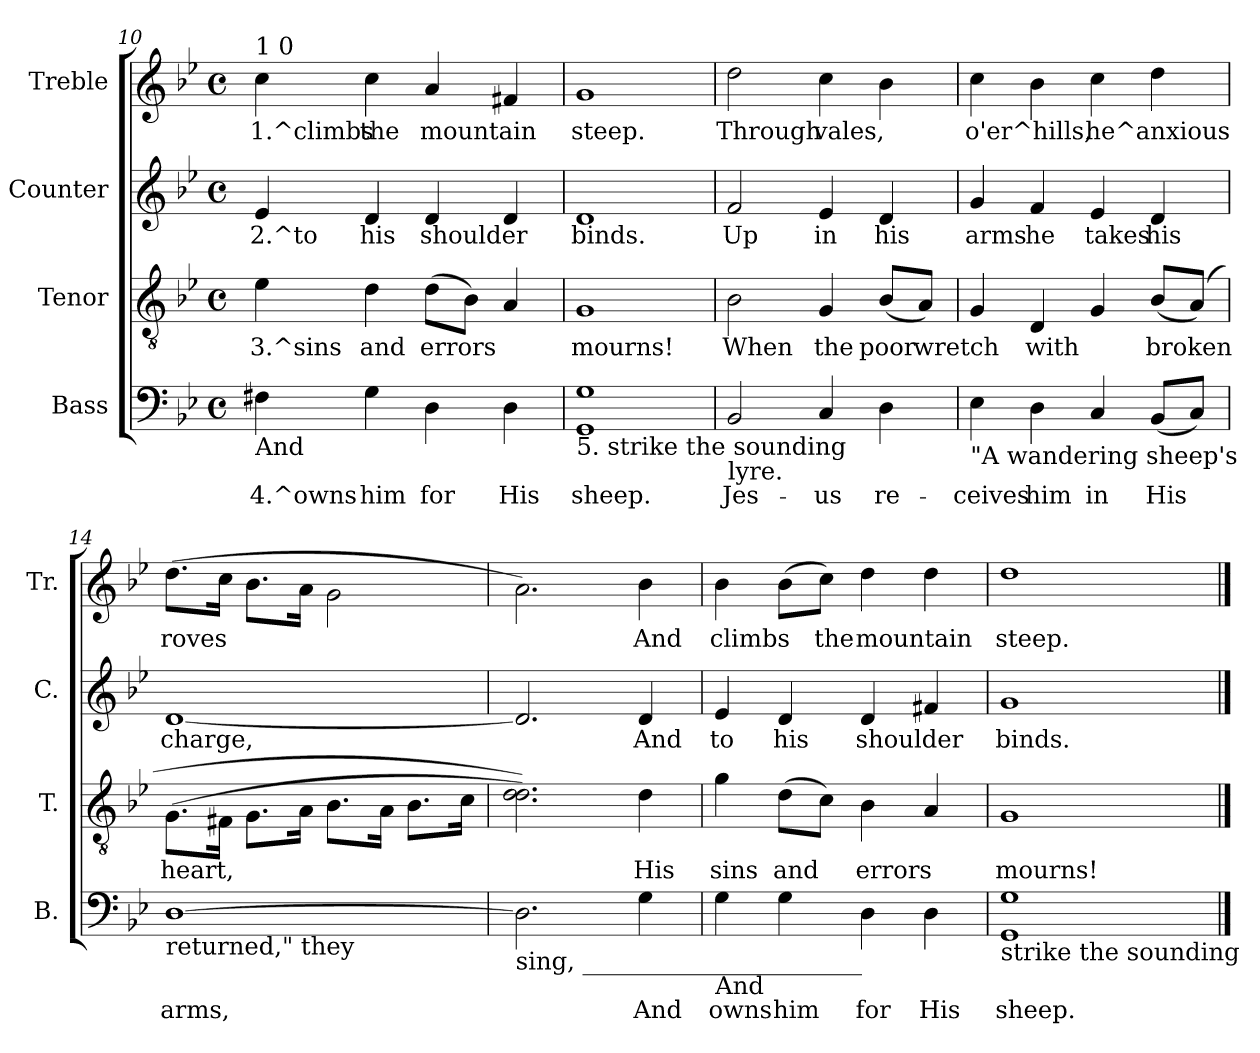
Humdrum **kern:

**kern	**text	**kern	**text	**kern	**text	**kern	**text
*part4	*part4	*part3	*part3	*part2	*part2	*part1	*part1
*staff4	*staff4	*staff3	*staff3	*staff2	*staff2	*staff1	*staff1
*I"Bass	*	*I"Tenor	*	*I"Counter	*	*I"Treble	*
*I'B.	*	*I'T.	*	*I'C.	*	*I'Tr.	*
!!LO:PB:g=z
*clefF4	*	*clefGv2	*	*clefG2	*	*clefG2	*
*k[b-e-]	*	*k[b-e-]	*	*k[b-e-]	*	*k[b-e-]	*
*B-:	*	*B-:	*	*B-:	*	*B-:	*
*M4/4	*	*M4/4	*	*M4/4	*	*M4/4	*
*met(c)	*	*met(c)	*	*met(c)	*	*met(c)	*
=10	=10	=10	=10	=10	=10	=10	=10
!	!	!	!	!	!	!LO:TX:a:t=1 0	!
!LO:TX:b:t=And	!	!	!	!	!	!	!
!	!LO:LY:b:rj	!	!LO:LY:b:rj	!	!LO:LY:b:rj	!	!LO:LY:b:rj
4F#X\	4.^owns	4e-\	3.^sins	4e-/	2.^to	4cc\	1.^climbs
!	!LO:LY:b:rj	!	!LO:LY:b:rj	!	!LO:LY:b:rj	!	!LO:LY:b:rj
4G\	him	4d\	and	4d/	his	4cc\	the
!	!LO:LY:b:rj	!	!LO:LY:b:rj	!	!LO:LY:b:rj	!	!LO:LY:b:rj
4D\	for	(>8d\L	errors	4d/	shoulder	4a/	mountain
!	!	!	!LO:LY:b:rj	!	!	!	!
.	.	8B-\J)	.	.	.	.	.
!	!LO:LY:b:rj	!	!LO:LY:b:rj	!	!LO:LY:b:rj	!	!LO:LY:b:rj
4D\	His	4A/	.	4d/	.	4f#X/	.
=11	=11	=11	=11	=11	=11	=11	=11
!LO:TX:b:t=5. strike the sounding	!	!	!	!	!	!	!
!	!LO:LY:b:rj	!	!LO:LY:b:rj	!	!LO:LY:b:rj	!	!LO:LY:b:rj
1G 1GG	sheep.	1G	mourns!	1d	binds.	1g	steep.
=12	=12	=12	=12	=12	=12	=12	=12
!LO:TX:b:t=lyre.	!	!	!	!	!	!	!
!	!LO:LY:b:rj	!	!LO:LY:b:rj	!	!LO:LY:b:rj	!	!LO:LY:b:rj
2BB-/	Jes-	2B-\	When	2f/	Up	2dd\	Through
!	!LO:LY:b:rj	!	!LO:LY:b:rj	!	!LO:LY:b:rj	!	!LO:LY:b:rj
4C/	-us	4G/	the	4e-/	in	4cc\	vales,
!	!LO:LY:b:rj	!	!LO:LY:b:rj	!	!LO:LY:b:rj	!	!LO:LY:b:rj
4D\	re-	(<8B-/L	poor	4d/	his	4b-\	.
!	!	!	!LO:LY:b:rj	!	!	!	!
.	.	8A/J)	wretch	.	.	.	.
=13	=13	=13	=13	=13	=13	=13	=13
!LO:TX:b:t="A wandering sheep's	!	!	!	!	!	!	!
!	!LO:LY:b:rj	!	!LO:LY:b:rj	!	!LO:LY:b:rj	!	!LO:LY:b:rj
4E-\	-ceives	4G/	.	4g/	arms	4cc\	o'er^hills,
!	!LO:LY:b:rj	!	!LO:LY:b:rj	!	!LO:LY:b:rj	!	!LO:LY:b:rj
4D\	him	4D/	with	4f/	he	4b-\	.
!	!LO:LY:b:rj	!	!LO:LY:b:rj	!	!LO:LY:b:rj	!	!LO:LY:b:rj
4C/	in	4G/	.	4e-/	takes	4cc\	he^anxious
!	!LO:LY:b:rj	!	!LO:LY:b:rj	!	!LO:LY:b:rj	!	!LO:LY:b:rj
(<8BB-/L	His	(<8B-/L	broken	4d/	his	4dd\	.
!	!LO:LY:b:rj	!	!LO:LY:b:rj	!	!	!	!
8C/J)	.	(>8A/J)	.	.	.	.	.
=14	=14	=14	=14	=14	=14	=14	=14
!LO:TX:b:t=returned," they	!	!	!	!	!	!	!
!	!LO:LY:b:rj	!	!LO:LY:b:rj	!	!LO:LY:b:rj	!	!LO:LY:b:rj
[>1D	arms,	(>8.G\L	heart,	[<1d	charge,	(>8.dd\L	roves
!	!	!	!LO:LY:b:rj	!	!	!	!LO:LY:b:rj
.	.	16F#X\J	.	.	.	16cc\J	.
!	!	!	!LO:LY:b:rj	!	!	!	!LO:LY:b:rj
.	.	8.G\L	.	.	.	8.b-\L	.
!	!	!	!LO:LY:b:rj	!	!	!	!LO:LY:b:rj
.	.	16A\J	.	.	.	16a\J	.
!	!	!	!LO:LY:b:rj	!	!	!	!LO:LY:b:rj
.	.	8.B-\L	.	.	.	2g\	.
!	!	!	!LO:LY:b:rj	!	!	!	!
.	.	16A\J	.	.	.	.	.
!	!	!	!LO:LY:b:rj	!	!	!	!
.	.	8.B-\L	.	.	.	.	.
!	!	!	!LO:LY:b:rj	!	!	!	!
.	.	16c\J	.	.	.	.	.
=15	=15	=15	=15	=15	=15	=15	=15
!LO:TX:b:t=sing, _______________________	!	!	!	!	!	!	!
!	!LO:LY:b:rj	!	!LO:LY:b:rj	!	!LO:LY:b:rj	!	!LO:LY:b:rj
2.D\]	.	2.d\ 2.d\))	.	2.d/]	.	2.a>\)	.
!	!LO:LY:b:rj	!	!LO:LY:b:rj	!	!LO:LY:b:rj	!	!LO:LY:b:rj
4G\	And	4d\	His	4d/	And	4b-\	And
=16	=16	=16	=16	=16	=16	=16	=16
!LO:TX:b:t=And	!	!	!	!	!	!	!
!	!LO:LY:b:rj	!	!LO:LY:b:rj	!	!LO:LY:b:rj	!	!LO:LY:b:rj
4G\	owns	4g\	sins	4e-/	to	4b-\	climbs
!	!LO:LY:b:rj	!	!LO:LY:b:rj	!	!LO:LY:b:rj	!	!LO:LY:b:rj
4G\	him	(>8d\L	and	4d/	his	(>8b-\L	.
!	!	!	!LO:LY:b:rj	!	!	!	!LO:LY:b:rj
.	.	8c\J)	.	.	.	8cc\J)	the
!	!LO:LY:b:rj	!	!LO:LY:b:rj	!	!LO:LY:b:rj	!	!LO:LY:b:rj
4D\	for	4B-\	errors	4d/	shoulder	4dd\	mountain
!	!LO:LY:b:rj	!	!LO:LY:b:rj	!	!LO:LY:b:rj	!	!LO:LY:b:rj
4D\	His	4A/	.	4f#X/	.	4dd\	.
=17	=17	=17	=17	=17	=17	=17	=17
!LO:TX:b:t=strike the sounding	!	!	!	!	!	!	!
!	!LO:LY:b:rj	!	!LO:LY:b:rj	!	!LO:LY:b:rj	!	!LO:LY:b:rj
1G 1GG	sheep.	1G	mourns!	1g	binds.	1dd	steep.
==	==	==	==	==	==	==	==
*-	*-	*-	*-	*-	*-	*-	*-
